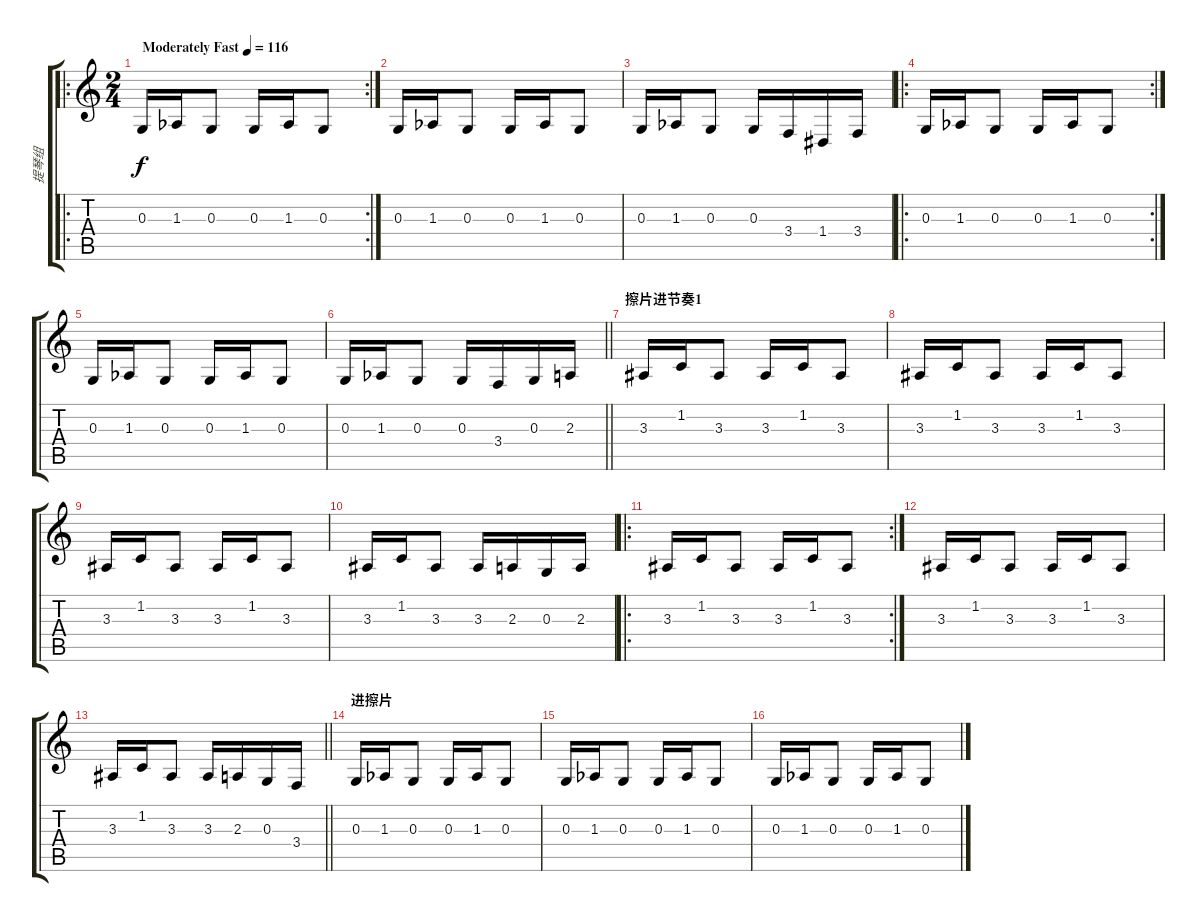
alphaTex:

\track ("提琴组" "提琴组") {instrument stringensemble1}
\staff {score tabs}
\tuning (E4 B3 G3 D3 A2 E2) {hide}
\ro
\rc 2
\ts (2 4)
\tempo (116 "Moderately Fast")
\clef g2
\ks c
0.3.16{dy f instrument stringensemble1} 1.3{acc b}.16 0.3.8 0.3.16 1.3{acc b}.16 0.3.8 |
0.3.16 1.3{acc b}.16 0.3.8 0.3.16 1.3{acc b}.16 0.3.8 |
0.3.16 1.3{acc b}.16 0.3.8 0.3.16 3.4.16 1.4.16 3.4.16 |
\ro
\rc 2
0.3.16 1.3{acc b}.16 0.3.8 0.3.16 1.3{acc b}.16 0.3.8 |
0.3.16 1.3{acc b}.16 0.3.8 0.3.16 1.3{acc b}.16 0.3.8 |
\barLineRight lightlight
0.3.16 1.3{acc b}.16 0.3.8 0.3.16 3.4.16 0.3.16 2.3.16 |
\section ("" "擦片进节奏1")
3.3.16 1.2.16 3.3.8 3.3.16 1.2.16 3.3.8 |
3.3.16 1.2.16 3.3.8 3.3.16 1.2.16 3.3.8 |
3.3.16 1.2.16 3.3.8 3.3.16 1.2.16 3.3.8 |
3.3.16 1.2.16 3.3.8 3.3.16 2.3.16 0.3.16 2.3.16 |
\ro
\rc 2
3.3.16 1.2.16 3.3.8 3.3.16 1.2.16 3.3.8 |
3.3.16 1.2.16 3.3.8 3.3.16 1.2.16 3.3.8 |
\barLineRight lightlight
3.3.16 1.2.16 3.3.8 3.3.16 2.3.16 0.3.16 3.4.16 |
\section ("" "进擦片")
0.3.16 1.3{acc b}.16 0.3.8 0.3.16 1.3{acc b}.16 0.3.8 |
0.3.16 1.3{acc b}.16 0.3.8 0.3.16 1.3{acc b}.16 0.3.8 |
0.3.16 1.3{acc b}.16 0.3.8 0.3.16 1.3{acc b}.16 0.3.8
